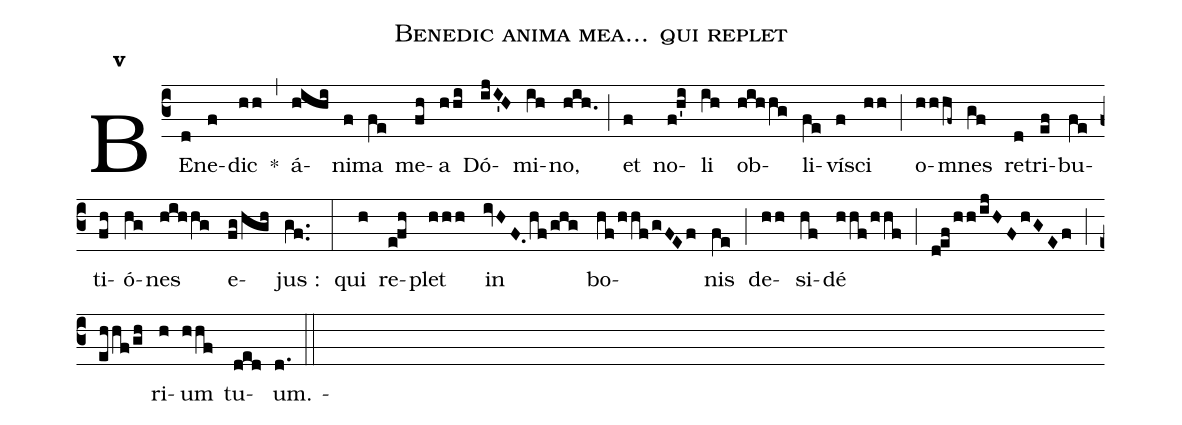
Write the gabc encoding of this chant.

name:Benedic anima mea... qui replet;
office-part:Offertorium;
mode:5;
%%
annotation: Offert;
annotation: 5;
%%
(c3) BE(d)ne(f)dic(hh) *(,)
á(hihi)ni(f)ma(fe) me(fh)a(hhi) Dó(ijI'H)mi(ih)no,(h[oh:h]i[oh:h]h.[oh:h]) (;)
et(f) no(f!h'i)li(ih) ob(hihhg)li(fe)ví(f)sci(hh) (;)
o(hhhf~)mnes(g[oh:h]f) re(d)tri(ef)bu(fe)ti(fh)ó(hg)nes(hihhg) e(fg/hgh)jus :(gf..) (:)
qui(h) re(efh)plet(hhh) in(ivHF./hf/ghg) bo(hf/hhf/gFEf)nis(fe) (;)
de(hh)si(hf)dé(hhf/hhf) (;)
(def/hh/ijHF/hGE/f) (;)
(ehhf/gh)ri(h)um(hhf) tu(ded)um. (d.)(::)
